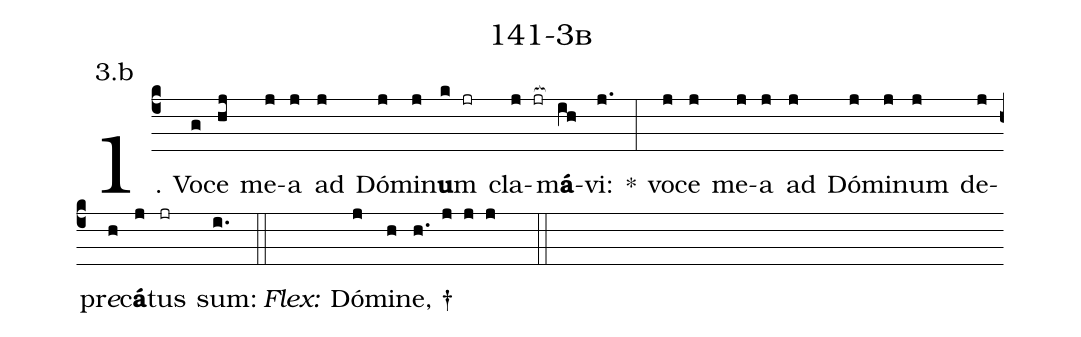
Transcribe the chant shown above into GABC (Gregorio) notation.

name: 141-3b;
annotation: 3.b;
%%
(c4)1. Vo(g)ce(hj) me(j)a(j) ad(j) Dó(j)mi(j)n<b>u</b>m(k jr) cla(j jr[ocb:1{])m<b>á</b>(ih[ocb:0}])vi:(j.) *(:) vo(j)ce(j) me(j)a(j) ad(j) Dó(j)mi(j)num(j) de(j)pr<i>e</i>(h)c<b>á</b>(j)tus(jr) sum:(i.) (::)
<i>Flex:</i>()  Dó(j)mi(h)ne, †(h. j j j  ::)
